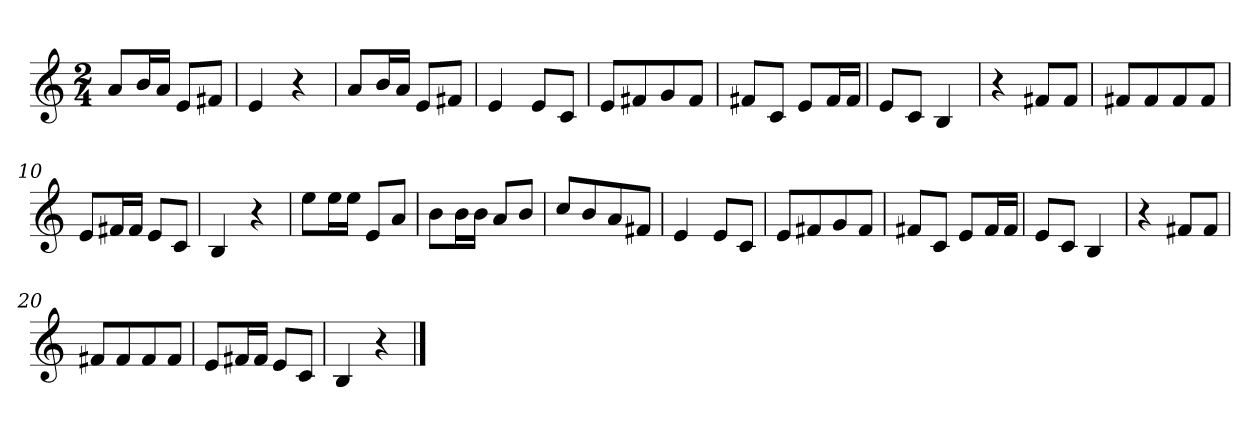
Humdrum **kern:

**kern
*part1
*staff1
*clefG2
*M2/4
=1
8aL
16bL
16aJJ
8eL
8f#XJ
=2
4e
4r
=3
8aL
16bL
16aJJ
8eL
8f#XJ
=4
4e
8eL
8cJ
=5
8eL
8f#X
8g
8f#J
=6
8f#XL
8cJ
8eL
16f#L
16f#JJ
=7
8eL
8cJ
4B
=8
4r
8f#XL
8f#J
=9
8f#XL
8f#
8f#
8f#J
=10
8eL
16f#XL
16f#JJ
8eL
8cJ
=11
4B
4r
=12
8eeL
16eeL
16eeJJ
8eL
8aJ
=13
8bL
16bL
16bJJ
8aL
8bJ
=14
8ccL
8b
8a
8f#XJ
=15
4e
8eL
8cJ
=16
8eL
8f#X
8g
8f#J
=17
8f#XL
8cJ
8eL
16f#L
16f#JJ
=18
8eL
8cJ
4B
=19
4r
8f#XL
8f#J
=20
8f#XL
8f#
8f#
8f#J
=21
8eL
16f#XL
16f#JJ
8eL
8cJ
=22
4B
4r
==
*-
